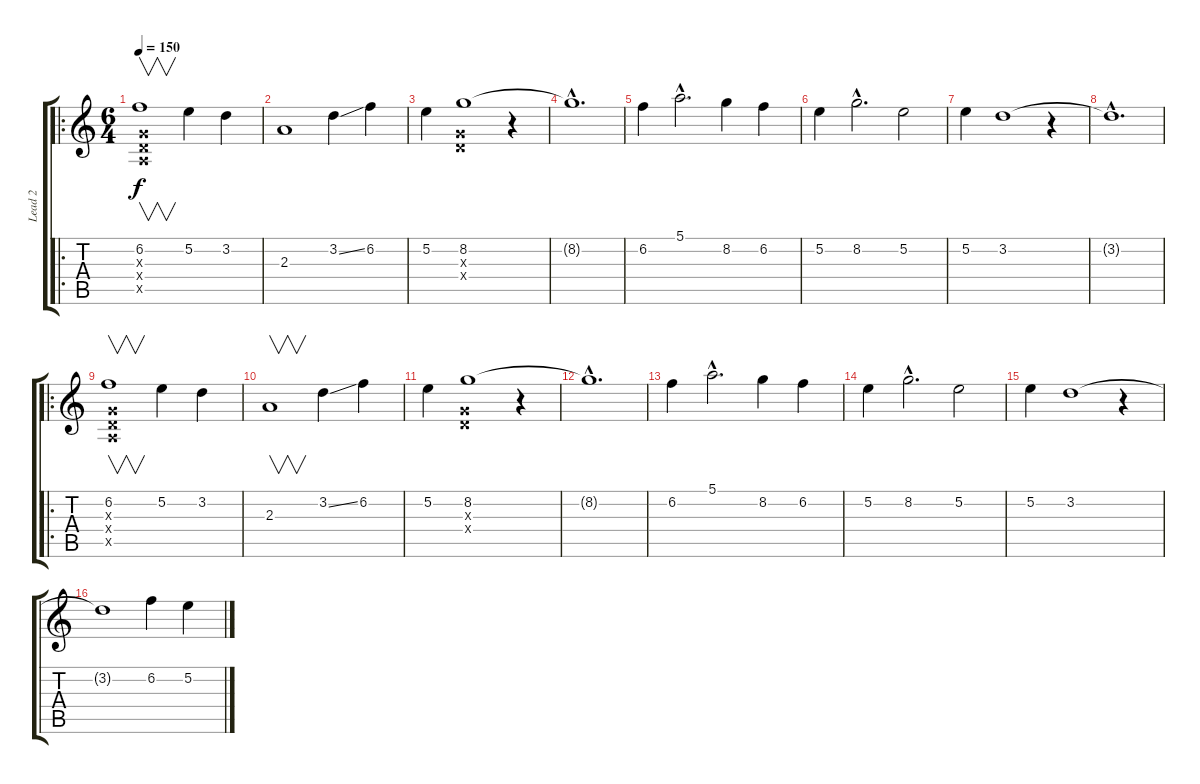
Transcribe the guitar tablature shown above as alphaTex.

\track ("Lead 2" "Lead 2") {instrument acousticguitarsteel}
\staff {score tabs}
\tuning (E4 B3 G3 D3 A2 E2) {hide}
\ro
\ts (6 4)
\tempo 150
\clef g2
\ks c
(6.2 0.3{x} 0.4{x} 0.5{x}).1{v dy f} 5.2.4 3.2.4 |
2.3.1 3.2{ss}.4 6.2.4 |
5.2.4 (8.2 0.3{x} 0.4{x}).1 r.4 |
8.2{hac t}.1{d} |
6.2.4 5.1{hac}.2{d} 8.2.4 6.2.4 |
5.2.4 8.2{hac}.2{d} 5.2.2 |
5.2.4 3.2.1 r.4 |
3.2{hac t}.1{d} |
\ro
(6.2 0.3{x} 0.4{x} 0.5{x}).1{v instrument overdrivenguitar} 5.2.4 3.2.4 |
2.3.1{v} 3.2{ss}.4 6.2.4 |
5.2.4 (8.2 0.3{x} 0.4{x}).1 r.4 |
8.2{hac t}.1{d} |
6.2.4 5.1{hac}.2{d} 8.2.4 6.2.4 |
5.2.4 8.2{hac}.2{d} 5.2.2 |
5.2.4 3.2.1 r.4 |
3.2{t}.1 6.2.4 5.2.4
